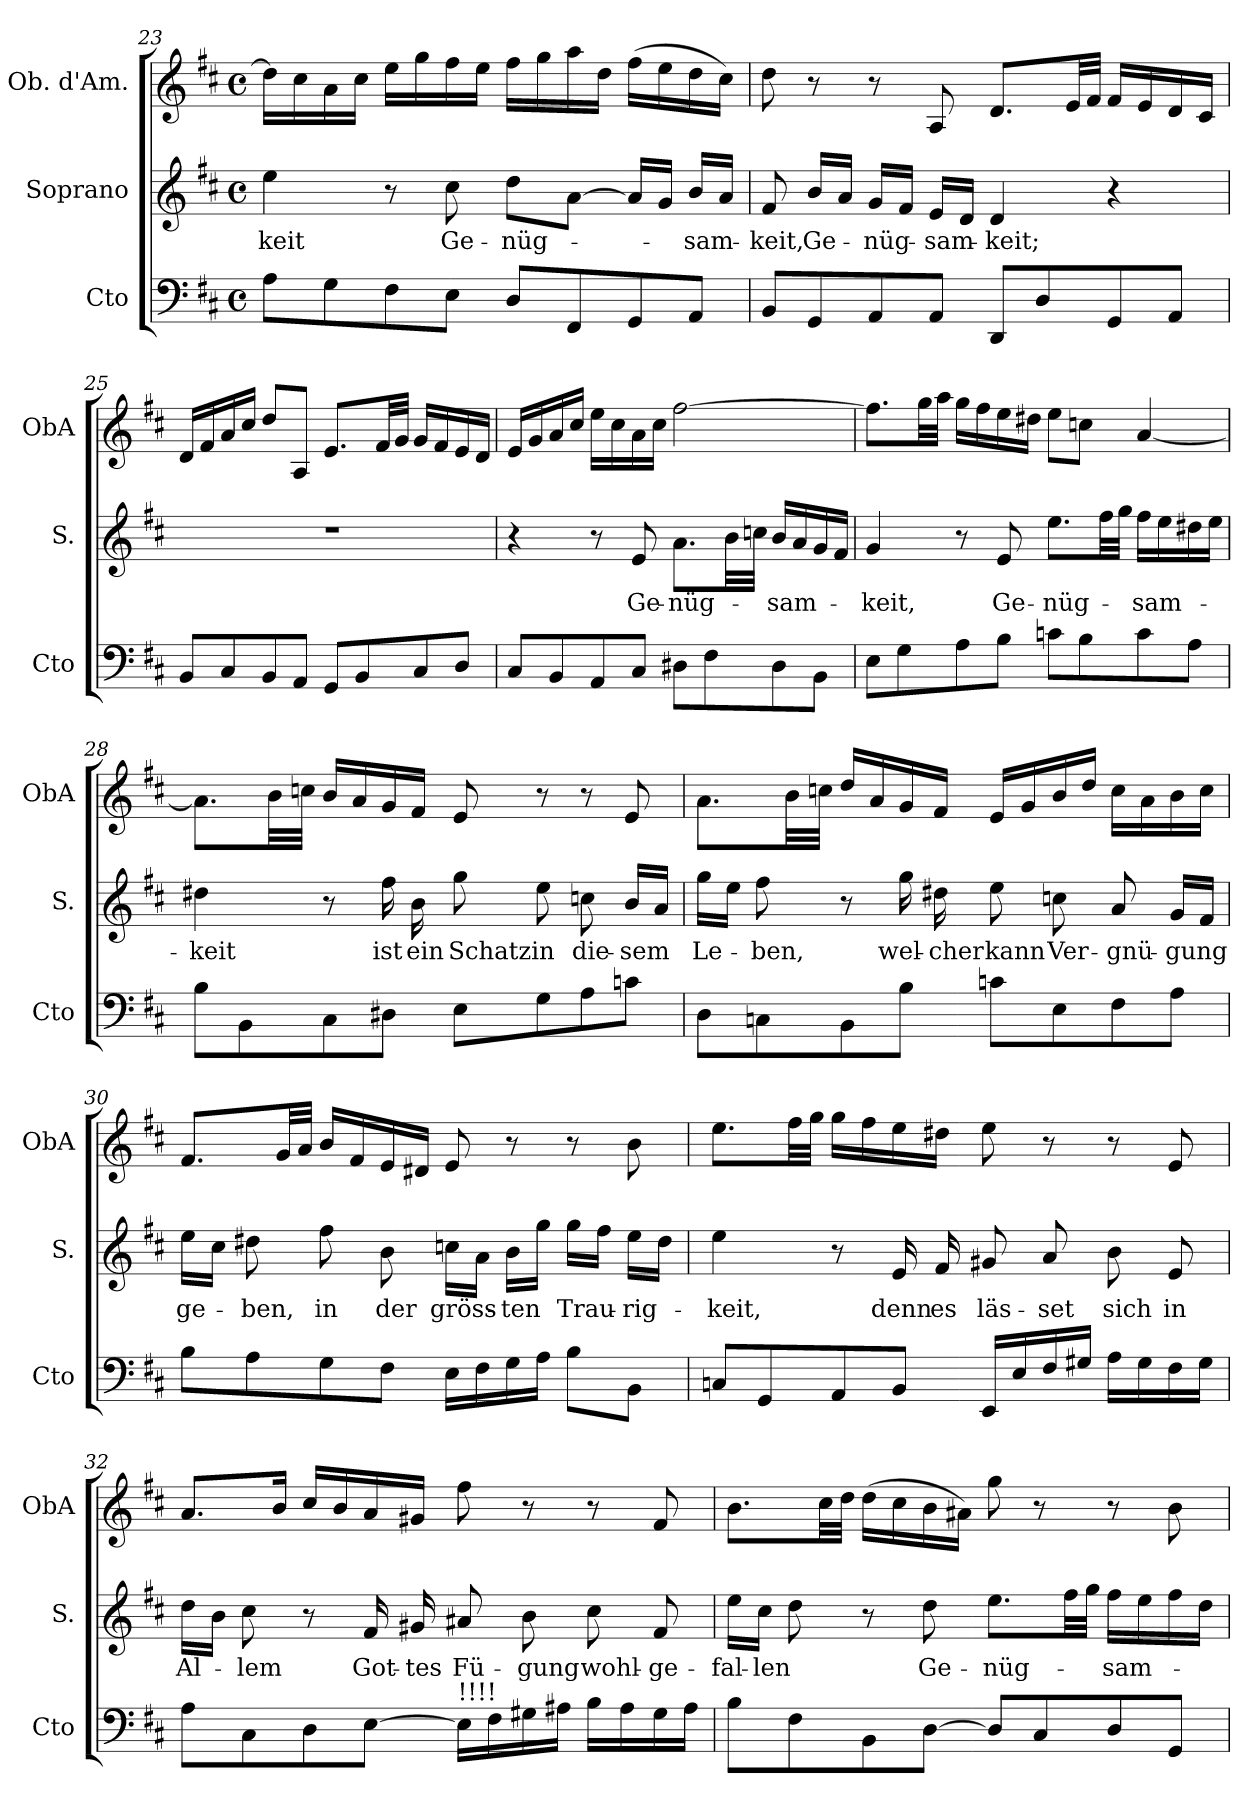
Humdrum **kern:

**kern	**kern	**text	**kern
*part3	*part2	*part2	*part1
*staff3	*staff2	*staff2	*staff1
*I"Cto	*I"Soprano	*	*I"Ob. d'Am.
*I'Cto	*I'S.	*	*I'ObA
*clefF4	*clefG2	*	*clefG2
*k[f#c#]	*k[f#c#]	*	*k[f#c#]
*M4/4	*M4/4	*	*M4/4
*met(c)	*met(c)	*	*met(c)
=23	=23	=23	=23
!	!	!LO:LY:b	!
8A\L	4ee\	-keit	16dd\LL]
.	.	.	16cc#\
8G\	.	.	16a\
.	.	.	16cc#\JJ
8F#\	8r	.	16ee\LL
.	.	.	16gg\
!	!	!LO:LY:b	!
8E\J	8cc#\	Ge-	16ff#\
.	.	.	16ee\JJ
!	!	!LO:LY:b	!
8D/L	8dd\L	-nüg-	16ff#\LL
.	.	.	16gg\
8FF#/	[8a\J	.	16aa\
.	.	.	16dd\JJ
*	*	*	*MM56
8GG/	16a/LL]	.	(16ff#\LL
.	16g/JJ	.	16ee\
!	!	!LO:LY:b	!
8AA/J	16b/LL	-sam-	16dd\
.	16a/JJ	.	16cc#\JJ)
!!LO:LB:g=z
=24	=24	=24	=24
!	!	!LO:LY:b	!
8BB/L	8f#/	-keit,	8dd\
*	*	*	*MM54
!	!	!LO:LY:b	!
8GG/	16b/LL	Ge-	8r
.	16a/JJ	.	.
!	!	!LO:LY:b	!
8AA/	16g/LL	-nüg-	8r
.	16f#/JJ	.	.
*	*	*	*MM52
!	!	!LO:LY:b	!
8AA/J	16e/LL	-sam-	8A/
.	16d/JJ	.	.
*	*	*	*MM60
!	!	!LO:LY:b	!
8DD/L	4d/	-keit;	8.d/L
8D/	.	.	.
.	.	.	32e/LL
.	.	.	32f#/JJJ
8GG/	4r	.	16f#/LL
.	.	.	16e/
8AA/J	.	.	16d/
.	.	.	16c#/JJ
=25	=25	=25	=25
8BB/L	1r	.	16d/LL
.	.	.	16f#/
8C#/	.	.	16a/
.	.	.	16cc#/JJ
8BB/	.	.	8dd/L
8AA/J	.	.	8A/J
8GG/L	.	.	8.e/L
8BB/	.	.	.
.	.	.	32f#/LL
.	.	.	32g/JJJ
8C#/	.	.	16g/LL
.	.	.	16f#/
8D/J	.	.	16e/
.	.	.	16d/JJ
=26	=26	=26	=26
8C#/L	4r	.	16e/LL
.	.	.	16g/
8BB/	.	.	16a/
.	.	.	16cc#/JJ
8AA/	8r	.	16ee\LL
.	.	.	16cc#\
!	!	!LO:LY:b	!
8C#/J	8e/	Ge-	16a\
.	.	.	16cc#\JJ
!	!	!LO:LY:b	!
8D#X\L	8.a\L	-nüg-	[2ff#\
8F#\	.	.	.
.	32b\LL	.	.
.	32ccn\JJJ	.	.
!	!	!LO:LY:b	!
8D#\	16b/LL	-sam-	.
.	16a/	.	.
8BB\J	16g/	.	.
.	16f#/JJ	.	.
!!LO:LB:g=z
=27	=27	=27	=27
!	!	!LO:LY:b	!
8E\L	4g/	-keit,	8.ff#\L]
8G\	.	.	.
.	.	.	32gg\LL
.	.	.	32aa\JJJ
8A\	8r	.	16gg\LL
.	.	.	16ff#\
!	!	!LO:LY:b	!
8B\J	8e/	Ge-	16ee\
.	.	.	16dd#X\JJ
!	!	!LO:LY:b	!
8cn\L	8.ee\L	-nüg-	8ee\L
8B\	.	.	8ccn\J
.	32ff#\LL	.	.
.	32gg\JJJ	.	.
!	!	!LO:LY:b	!
8c\	16ff#\LL	-sam-	[4a/
.	16ee\	.	.
8A\J	16dd#X\	.	.
.	16ee\JJ	.	.
=28	=28	=28	=28
!	!	!LO:LY:b	!
8B\L	4dd#X\	-keit	8.a\L]
8BB\	.	.	.
.	.	.	32b\LL
.	.	.	32ccn\JJJ
8C#\	8r	.	16b/LL
.	.	.	16a/
!	!	!LO:LY:b	!
8D#X\J	16ff#\	ist	16g/
!	!	!LO:LY:b	!
.	16b\	ein	16f#/JJ
!	!	!LO:LY:b	!
8E\L	8gg\	Schatz	8e/
!	!	!LO:LY:b	!
8G\	8ee\	in	8r
!	!	!LO:LY:b	!
8A\	8ccn\	die-	8r
!	!	!LO:LY:b	!
8cn\J	16b/LL	-sem	8e/
.	16a/JJ	.	.
!!LO:PB:g=z
=29	=29	=29	=29
!	!	!LO:LY:b	!
8D\L	16gg\LL	Le-	8.a\L
.	16ee\JJ	.	.
!	!	!LO:LY:b	!
8Cn\	8ff#\	-ben,	.
.	.	.	32b\LL
.	.	.	32ccn\JJJ
8BB\	8r	.	16dd/LL
.	.	.	16a/
!	!	!LO:LY:b	!
8B\J	16gg\	wel-	16g/
!	!	!LO:LY:b	!
.	16dd#X\	-cher	16f#/JJ
!	!	!LO:LY:b	!
8cn\L	8ee\	kann	16e/LL
.	.	.	16g/
!	!	!LO:LY:b	!
8E\	8ccn\	Ver-	16b/
.	.	.	16dd/JJ
!	!	!LO:LY:b	!
8F#\	8a/	-gnü-	16cc\LL
.	.	.	16a\
!	!	!LO:LY:b	!
8A\J	16g/LL	-gung	16b\
.	16f#/JJ	.	16cc\JJ
=30	=30	=30	=30
!	!	!LO:LY:b	!
8B\L	16ee\LL	ge-	8.f#/L
.	16cc#\JJ	.	.
!	!	!LO:LY:b	!
8A\	8dd#X\	-ben,	.
.	.	.	32g/LL
.	.	.	32a/JJJ
!	!	!LO:LY:b	!
8G\	8ff#\	in	16b/LL
.	.	.	16f#/
!	!	!LO:LY:b	!
8F#\J	8b\	der	16e/
.	.	.	16d#X/JJ
!	!	!LO:LY:b	!
16E\LL	16ccn\LL	gröss-	8e/
16F#\	16a\JJ	.	.
!	!	!LO:LY:b	!
16G\	16b\LL	-ten	8r
16A\JJ	16gg\JJ	.	.
!	!	!LO:LY:b	!
8B\L	16gg\LL	Trau-	8r
.	16ff#\JJ	.	.
!	!	!LO:LY:b	!
8BB\J	16ee\LL	-rig-	8b\
.	16dd#\JJ	.	.
!!LO:LB:g=z
=31	=31	=31	=31
!	!	!LO:LY:b	!
8Cn/L	4ee\	-keit,	8.ee\L
8GG/	.	.	.
.	.	.	32ff#\LL
.	.	.	32gg\JJJ
8AA/	8r	.	16gg\LL
.	.	.	16ff#\
!	!	!LO:LY:b	!
8BB/J	16e/	denn	16ee\
!	!	!LO:LY:b	!
.	16f#/	es	16dd#X\JJ
!	!	!LO:LY:b	!
16EE/LL	8g#X/	läs-	8ee\
16E/	.	.	.
!	!	!LO:LY:b	!
16F#/	8a/	-set	8r
16G#X/JJ	.	.	.
!	!	!LO:LY:b	!
16A\LL	8b\	sich	8r
16G#\	.	.	.
!	!	!LO:LY:b	!
16F#\	8e/	in	8e/
16G#\JJ	.	.	.
=32	=32	=32	=32
!	!	!LO:LY:b	!
8A\L	16dd\LL	Al-	8.a/L
.	16b\JJ	.	.
!	!	!LO:LY:b	!
8C#\	8cc#\	-lem	.
.	.	.	16b/Jk
8D\	8r	.	16cc#/LL
.	.	.	16b/
!	!	!LO:LY:b	!
[8E\J	16f#/	Got-	16a/
!	!	!LO:LY:b	!
.	16g#X/	-tes	16g#X/JJ
!LO:TX:a:t=!!!!	!	!	!
!	!	!LO:LY:b	!
16E\LL]	8a#X/	Fü-	8ff#\
16F#\	.	.	.
!	!	!LO:LY:b	!
16G#X\	8b\	-gung	8r
16A#X\JJ	.	.	.
!	!	!LO:LY:b	!
16B\LL	8cc#\	wohl-	8r
16A#\	.	.	.
!	!	!LO:LY:b	!
16G#\	8f#/	-ge-	8f#/
16A#\JJ	.	.	.
!!LO:LB:g=z
=33	=33	=33	=33
!	!	!LO:LY:b	!
8B\L	16ee\LL	-fal-	8.b\L
!	!	!LO:LY:b	!
.	16cc#\JJ	-len	.
8F#\	8dd\	.	.
.	.	.	32cc#\LL
.	.	.	32dd\JJJ
8BB\	8r	.	(16dd\LL
.	.	.	16cc#\
!	!	!LO:LY:b	!
[8D\J	8dd\	Ge-	16b\
.	.	.	16a#X\JJ)
!	!	!LO:LY:b	!
8D/L]	8.ee\L	-nüg-	8gg\
8C#/	.	.	8r
.	32ff#\LL	.	.
.	32gg\JJJ	.	.
!	!	!LO:LY:b	!
8D/	16ff#\LL	-sam-	8r
.	16ee\	.	.
8GG/J	16ff#\	.	8b\
.	16dd\JJ	.	.
=	=	=	=
*-	*-	*-	*-
